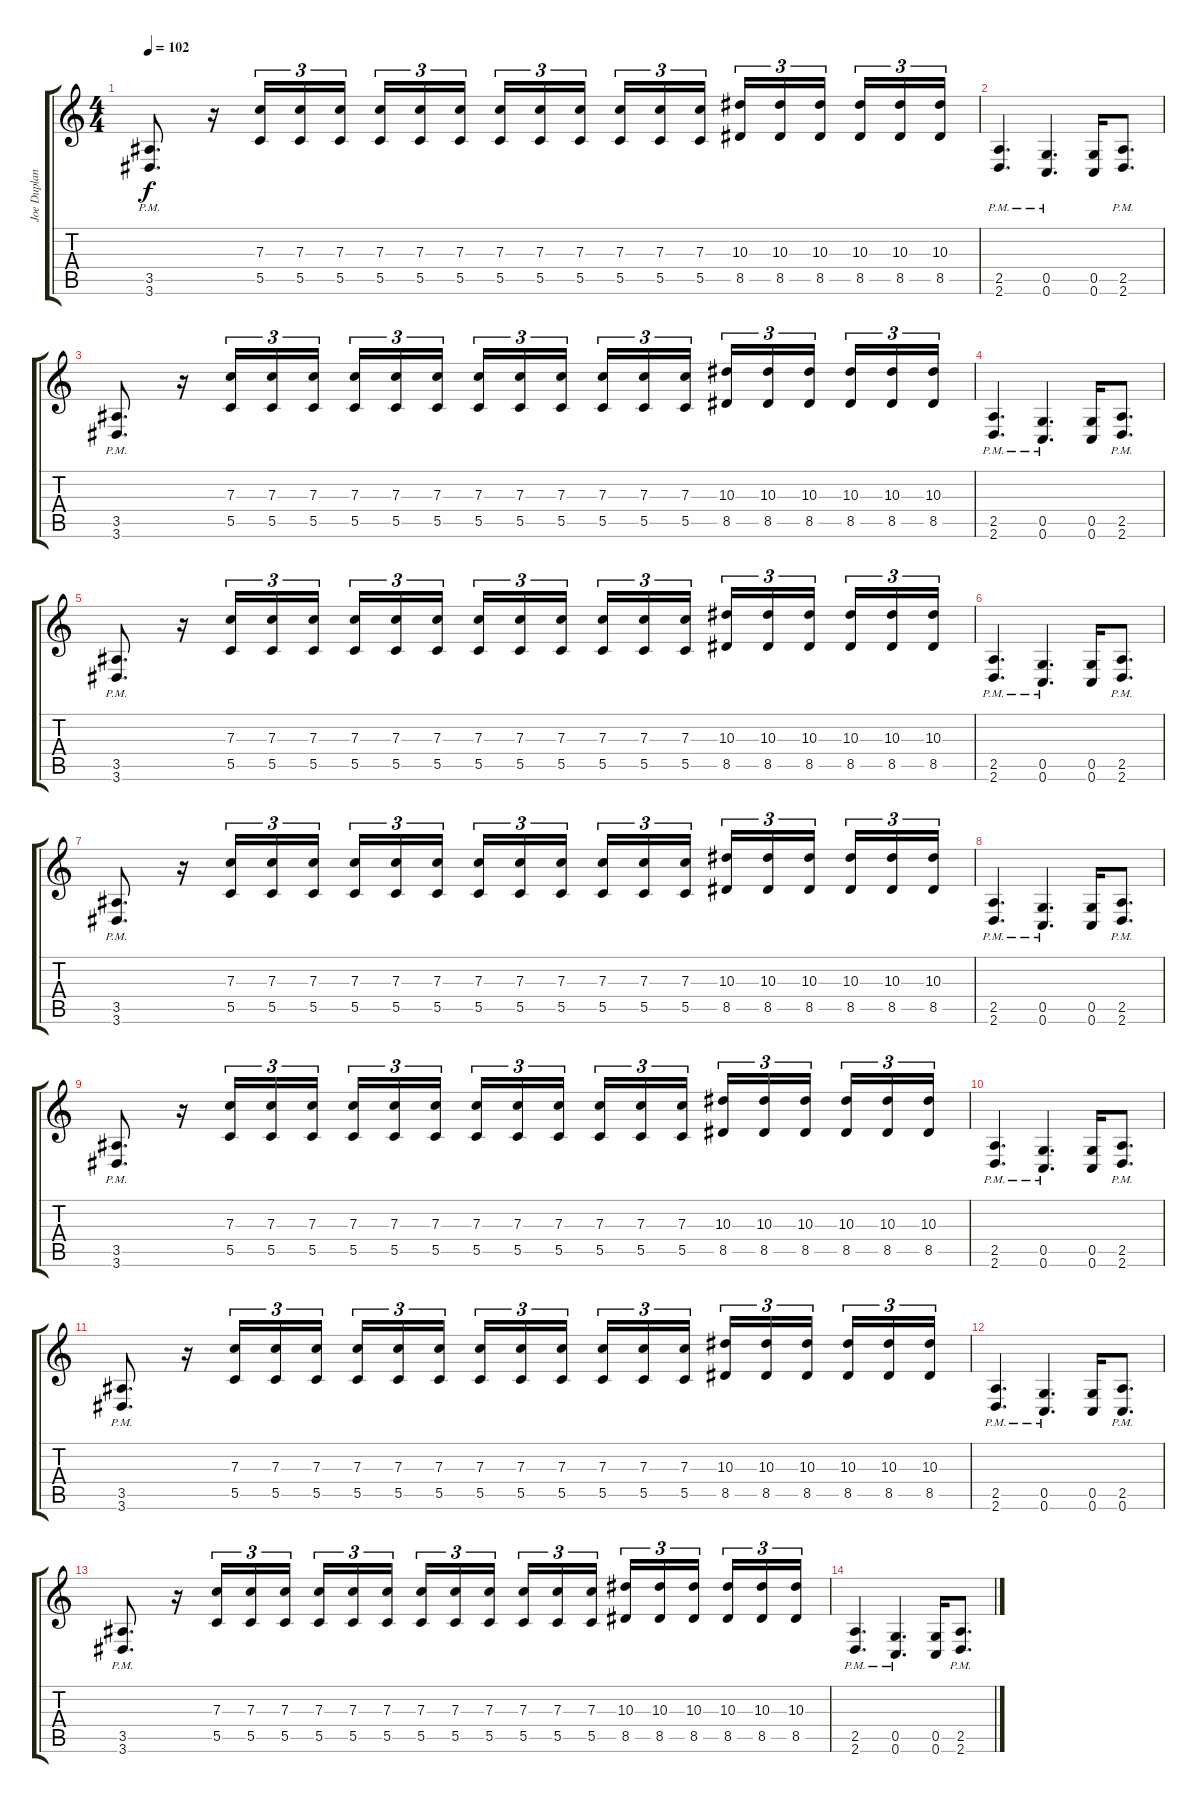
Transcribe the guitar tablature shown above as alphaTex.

\track ("Joe Duplantier" "Joe Duplan") {instrument distortionguitar}
\staff {score tabs}
\tuning (D4 A3 F3 C3 G2 C2) {hide}
\ts (4 4)
\tempo 102
\clef g2
\ks c
(3.5{pm} 3.6{pm}).8{d dy f} r.16 (7.3 5.5).16{tu (3 2)} (7.3 5.5).16{tu (3 2)} (7.3 5.5).16{tu (3 2) beam splitsecondary} (7.3 5.5).16{tu (3 2)} (7.3 5.5).16{tu (3 2)} (7.3 5.5).16{tu (3 2)} (7.3 5.5).16{tu (3 2)} (7.3 5.5).16{tu (3 2)} (7.3 5.5).16{tu (3 2) beam splitsecondary} (7.3 5.5).16{tu (3 2)} (7.3 5.5).16{tu (3 2)} (7.3 5.5).16{tu (3 2)} (10.3 8.5).16{tu (3 2)} (10.3 8.5).16{tu (3 2)} (10.3 8.5).16{tu (3 2) beam splitsecondary} (10.3 8.5).16{tu (3 2)} (10.3 8.5).16{tu (3 2)} (10.3 8.5).16{tu (3 2)} |
(2.5{pm} 2.6{pm}).4{d} (0.5{pm} 0.6{pm}).4{d} (0.5 0.6).16 (2.5{pm} 2.6).8{d} |
(3.5{pm} 3.6{pm}).8{d volume 9} r.16 (7.3 5.5).16{tu (3 2)} (7.3 5.5).16{tu (3 2)} (7.3 5.5).16{tu (3 2) beam splitsecondary} (7.3 5.5).16{tu (3 2)} (7.3 5.5).16{tu (3 2)} (7.3 5.5).16{tu (3 2)} (7.3 5.5).16{tu (3 2)} (7.3 5.5).16{tu (3 2)} (7.3 5.5).16{tu (3 2) beam splitsecondary} (7.3 5.5).16{tu (3 2)} (7.3 5.5).16{tu (3 2)} (7.3 5.5).16{tu (3 2)} (10.3 8.5).16{tu (3 2)} (10.3 8.5).16{tu (3 2)} (10.3 8.5).16{tu (3 2) beam splitsecondary} (10.3 8.5).16{tu (3 2)} (10.3 8.5).16{tu (3 2)} (10.3 8.5).16{tu (3 2)} |
(2.5{pm} 2.6{pm}).4{d} (0.5{pm} 0.6{pm}).4{d} (0.5 0.6).16 (2.5{pm} 2.6).8{d} |
(3.5{pm} 3.6{pm}).8{d} r.16 (7.3 5.5).16{tu (3 2)} (7.3 5.5).16{tu (3 2)} (7.3 5.5).16{tu (3 2) beam splitsecondary} (7.3 5.5).16{tu (3 2)} (7.3 5.5).16{tu (3 2)} (7.3 5.5).16{tu (3 2)} (7.3 5.5).16{tu (3 2)} (7.3 5.5).16{tu (3 2)} (7.3 5.5).16{tu (3 2) beam splitsecondary} (7.3 5.5).16{tu (3 2)} (7.3 5.5).16{tu (3 2)} (7.3 5.5).16{tu (3 2)} (10.3 8.5).16{tu (3 2)} (10.3 8.5).16{tu (3 2)} (10.3 8.5).16{tu (3 2) beam splitsecondary} (10.3 8.5).16{tu (3 2)} (10.3 8.5).16{tu (3 2)} (10.3 8.5).16{tu (3 2)} |
(2.5{pm} 2.6{pm}).4{d} (0.5{pm} 0.6{pm}).4{d} (0.5 0.6).16 (2.5{pm} 2.6).8{d} |
(3.5{pm} 3.6{pm}).8{d volume 7} r.16 (7.3 5.5).16{tu (3 2)} (7.3 5.5).16{tu (3 2)} (7.3 5.5).16{tu (3 2) beam splitsecondary} (7.3 5.5).16{tu (3 2)} (7.3 5.5).16{tu (3 2)} (7.3 5.5).16{tu (3 2)} (7.3 5.5).16{tu (3 2)} (7.3 5.5).16{tu (3 2)} (7.3 5.5).16{tu (3 2) beam splitsecondary} (7.3 5.5).16{tu (3 2)} (7.3 5.5).16{tu (3 2)} (7.3 5.5).16{tu (3 2)} (10.3 8.5).16{tu (3 2)} (10.3 8.5).16{tu (3 2)} (10.3 8.5).16{tu (3 2) beam splitsecondary} (10.3 8.5).16{tu (3 2)} (10.3 8.5).16{tu (3 2)} (10.3 8.5).16{tu (3 2)} |
(2.5{pm} 2.6{pm}).4{d} (0.5{pm} 0.6{pm}).4{d} (0.5 0.6).16 (2.5{pm} 2.6).8{d} |
(3.5{pm} 3.6{pm}).8{d} r.16 (7.3 5.5).16{tu (3 2)} (7.3 5.5).16{tu (3 2)} (7.3 5.5).16{tu (3 2) beam splitsecondary} (7.3 5.5).16{tu (3 2)} (7.3 5.5).16{tu (3 2)} (7.3 5.5).16{tu (3 2)} (7.3 5.5).16{tu (3 2)} (7.3 5.5).16{tu (3 2)} (7.3 5.5).16{tu (3 2) beam splitsecondary} (7.3 5.5).16{tu (3 2)} (7.3 5.5).16{tu (3 2)} (7.3 5.5).16{tu (3 2)} (10.3 8.5).16{tu (3 2)} (10.3 8.5).16{tu (3 2)} (10.3 8.5).16{tu (3 2) beam splitsecondary} (10.3 8.5).16{tu (3 2)} (10.3 8.5).16{tu (3 2)} (10.3 8.5).16{tu (3 2)} |
(2.5{pm} 2.6{pm}).4{d} (0.5{pm} 0.6{pm}).4{d} (0.5 0.6).16 (2.5{pm} 2.6).8{d} |
(3.5{pm} 3.6{pm}).8{d volume 1} r.16 (7.3 5.5).16{tu (3 2)} (7.3 5.5).16{tu (3 2)} (7.3 5.5).16{tu (3 2) beam splitsecondary} (7.3 5.5).16{tu (3 2)} (7.3 5.5).16{tu (3 2)} (7.3 5.5).16{tu (3 2)} (7.3 5.5).16{tu (3 2)} (7.3 5.5).16{tu (3 2)} (7.3 5.5).16{tu (3 2) beam splitsecondary} (7.3 5.5).16{tu (3 2)} (7.3 5.5).16{tu (3 2)} (7.3 5.5).16{tu (3 2)} (10.3 8.5).16{tu (3 2)} (10.3 8.5).16{tu (3 2)} (10.3 8.5).16{tu (3 2) beam splitsecondary} (10.3 8.5).16{tu (3 2)} (10.3 8.5).16{tu (3 2)} (10.3 8.5).16{tu (3 2)} |
(2.5{pm} 2.6{pm}).4{d} (0.5{pm} 0.6{pm}).4{d} (0.5 0.6).16 (2.5{pm} 0.6).8{d} |
(3.5{pm} 3.6{pm}).8{d} r.16 (7.3 5.5).16{tu (3 2)} (7.3 5.5).16{tu (3 2)} (7.3 5.5).16{tu (3 2) beam splitsecondary} (7.3 5.5).16{tu (3 2)} (7.3 5.5).16{tu (3 2)} (7.3 5.5).16{tu (3 2)} (7.3 5.5).16{tu (3 2)} (7.3 5.5).16{tu (3 2)} (7.3 5.5).16{tu (3 2) beam splitsecondary} (7.3 5.5).16{tu (3 2)} (7.3 5.5).16{tu (3 2)} (7.3 5.5).16{tu (3 2)} (10.3 8.5).16{tu (3 2)} (10.3 8.5).16{tu (3 2)} (10.3 8.5).16{tu (3 2) beam splitsecondary} (10.3 8.5).16{tu (3 2)} (10.3 8.5).16{tu (3 2)} (10.3 8.5).16{tu (3 2)} |
(2.5{pm} 2.6{pm}).4{d} (0.5{pm} 0.6{pm}).4{d} (0.5 0.6).16 (2.5{pm} 2.6).8{d}
